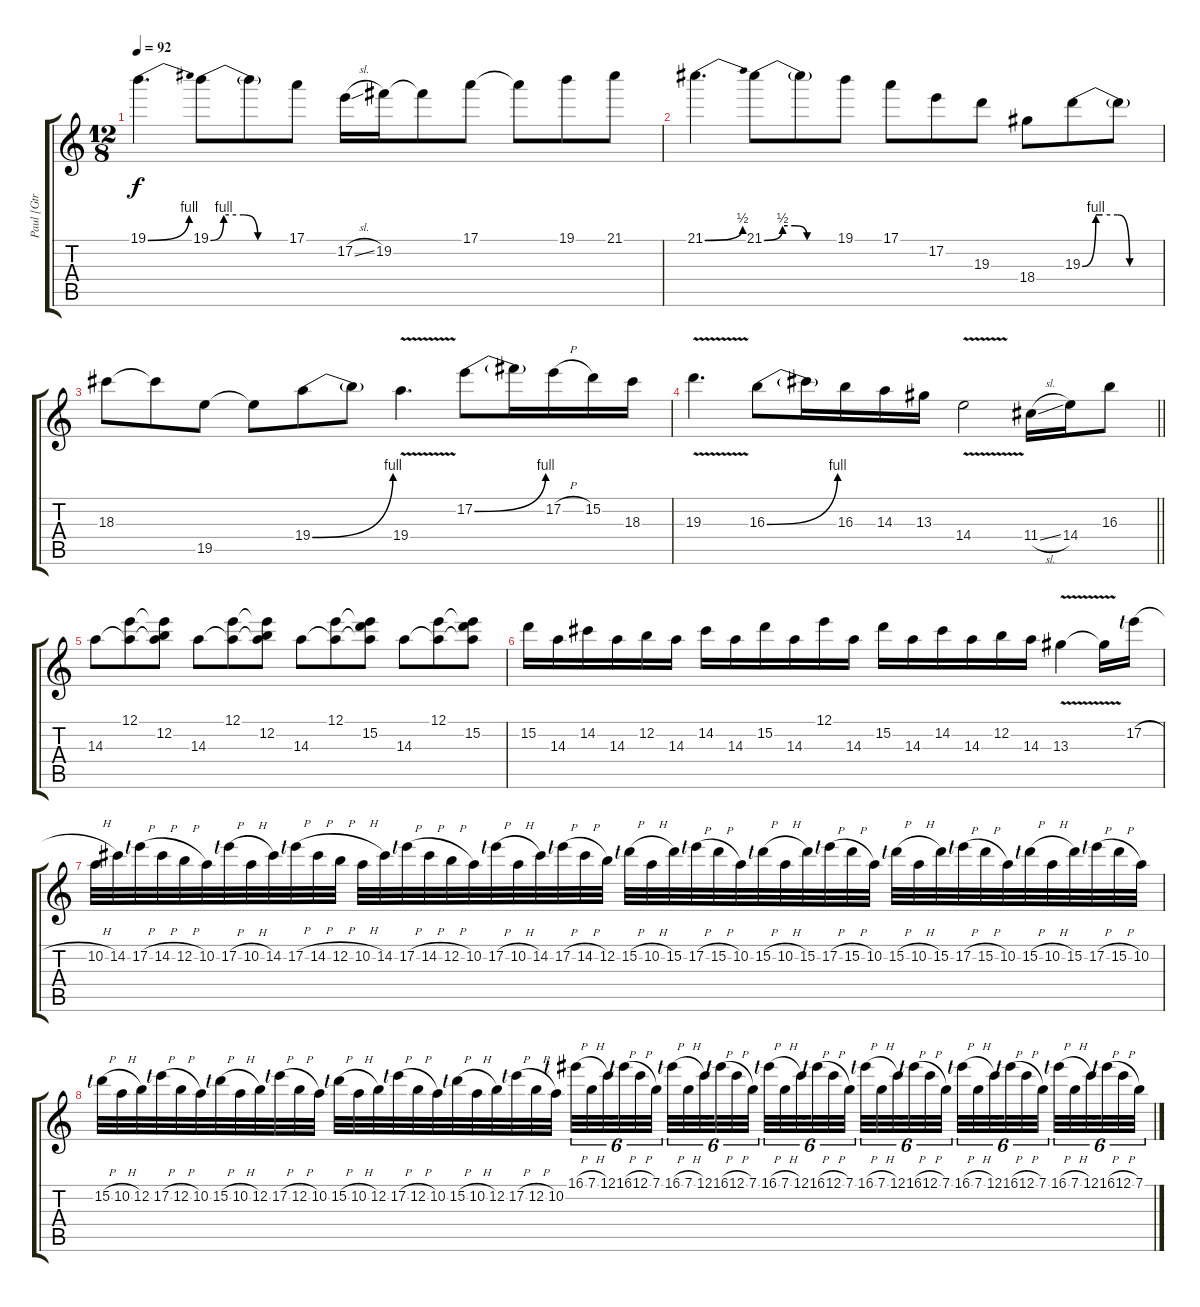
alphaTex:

\track ("Paul [Gtr I]" "Paul [Gtr ") {instrument overdrivenguitar}
\staff {score tabs}
\tuning (E4 B3 G3 D3 A2 E2) {hide}
\ts (12 8)
\tempo 92
\clef g2
\ks c
19.1{be (bend 0 0 60 4)}.4{d dy f} 19.1{be (custom 0 0 10 4 25 4 36 0 45 0 60 0)}.8 19.1{t}.8 17.1.8 17.2{sl}.16 19.2.16 19.2{t}.8 17.1.8 17.1{t}.8 19.1.8 21.1.8 |
21.1{be (bend 0 0 60 2)}.4{d} 21.1{be (custom 0 0 15 2 25 2 35 0 45 0 60 0)}.8 21.1{t}.8 19.1.8 17.1.8 17.2.8 19.3.8 18.4.8 19.3{be (custom 0 0 10 4 15 4 26 4 35 0 45 0 60 0)}.8 19.3{t}.8 |
18.3.8 18.3{t}.8 19.5.8 19.5{t}.8 19.4{be (bend 0 0 60 4)}.8 19.4{t}.8 19.4{v}.4{d} 17.2{be (bend 0 0 60 4)}.8 17.2{t}.16 17.2{h}.16 15.2.16 18.3.16 |
\barLineRight lightlight
19.3{v}.4{d} 16.3{be (bend 0 0 60 4)}.8 16.3{t}.16 16.3.16 14.3.16 13.3.16 14.4{v}.2 11.4{sl}.16 14.4.16 16.3.8 |
14.3.8 (12.1 14.3{t}).8 (12.1{t} 12.2 14.3{t}).8 14.3.8 (12.1 14.3{t}).8 (12.1{t} 12.2 14.3{t}).8 14.3.8 (12.1 14.3{t}).8 (12.1{t} 15.2 14.3{t}).8 14.3.8 (12.1 14.3{t}).8 (12.1{t} 15.2 14.3{t}).8 |
15.2.16 14.3.16 14.2.16 14.3.16 12.2.16 14.3.16 14.2.16 14.3.16 15.2.16 14.3.16 12.1.16 14.3.16 15.2.16 14.3.16 14.2.16 14.3.16 12.2.16 14.3.16 13.3{v}.4 13.3{t}.16 17.2{h lf 1}.16 |
10.2{h}.32 14.2.32 17.2{h lf 1}.32 14.2{h}.32 12.2{h}.32 10.2.32 17.2{h lf 1}.32 10.2{h}.32 14.2.32 17.2{h lf 1}.32 14.2{h}.32 12.2{h}.32 10.2{h}.32 14.2.32 17.2{h lf 1}.32 14.2{h}.32 12.2{h}.32 10.2.32 17.2{h lf 1}.32 10.2{h}.32 14.2.32 17.2{h lf 1}.32 14.2{h}.32 12.2.32 15.2{h lf 1}.32 10.2{h}.32 15.2.32 17.2{h lf 1}.32 15.2{h}.32 10.2.32 15.2{h lf 1}.32 10.2{h}.32 15.2.32 17.2{h lf 1}.32 15.2{h}.32 10.2.32 15.2{h lf 1}.32 10.2{h}.32 15.2.32 17.2{h lf 1}.32 15.2{h}.32 10.2.32 15.2{h lf 1}.32 10.2{h}.32 15.2.32 17.2{h lf 1}.32 15.2{h}.32 10.2.32 |
15.2{h lf 1}.32 10.2{h}.32 12.2.32 17.2{h lf 1}.32 12.2{h}.32 10.2.32 15.2{h lf 1}.32 10.2{h}.32 12.2.32 17.2{h lf 1}.32 12.2{h}.32 10.2.32 15.2{h lf 1}.32 10.2{h}.32 12.2.32 17.2{h lf 1}.32 12.2{h}.32 10.2.32 15.2{h lf 1}.32 10.2{h}.32 12.2.32 17.2{h lf 1}.32 12.2{h}.32 10.2.32 16.1{h lf 1}.32{tu (6 4)} 7.1{h}.32{tu (6 4)} 12.1.32{tu (6 4) beam splitsecondary} 16.1{h lf 1}.32{tu (6 4)} 12.1{h}.32{tu (6 4)} 7.1.32{tu (6 4) beam splitsecondary} 16.1{h lf 1}.32{tu (6 4)} 7.1{h}.32{tu (6 4)} 12.1.32{tu (6 4) beam splitsecondary} 16.1{h lf 1}.32{tu (6 4)} 12.1{h}.32{tu (6 4)} 7.1.32{tu (6 4) beam splitsecondary} 16.1{h lf 1}.32{tu (6 4)} 7.1{h}.32{tu (6 4)} 12.1.32{tu (6 4) beam splitsecondary} 16.1{h lf 1}.32{tu (6 4)} 12.1{h}.32{tu (6 4)} 7.1.32{tu (6 4)} 16.1{h lf 1}.32{tu (6 4)} 7.1{h}.32{tu (6 4)} 12.1.32{tu (6 4) beam splitsecondary} 16.1{h lf 1}.32{tu (6 4)} 12.1{h}.32{tu (6 4)} 7.1.32{tu (6 4) beam splitsecondary} 16.1{h lf 1}.32{tu (6 4)} 7.1{h}.32{tu (6 4)} 12.1.32{tu (6 4) beam splitsecondary} 16.1{h lf 1}.32{tu (6 4)} 12.1{h}.32{tu (6 4)} 7.1.32{tu (6 4) beam splitsecondary} 16.1{h lf 1}.32{tu (6 4)} 7.1{h}.32{tu (6 4)} 12.1.32{tu (6 4) beam splitsecondary} 16.1{h lf 1}.32{tu (6 4)} 12.1{h}.32{tu (6 4)} 7.1.32{tu (6 4)}
